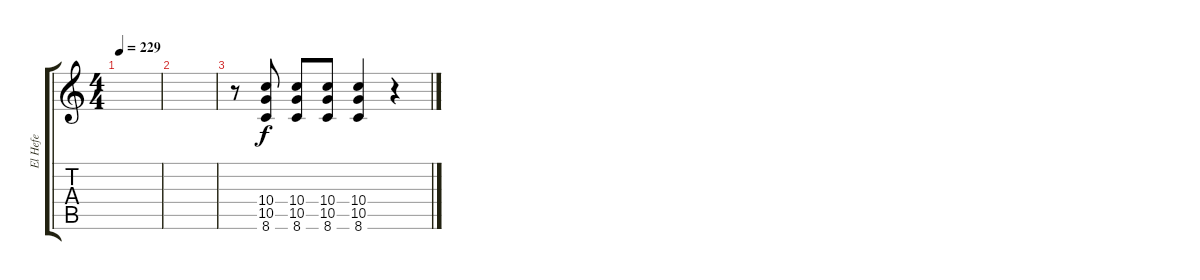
\track ("El Hefe" "El Hefe") {instrument distortionguitar}
\staff {score tabs}
\tuning (E4 B3 G3 D3 A2 E2) {hide}
\ts (4 4)
\tempo 229
\clef g2
\ks c
|
|
r.8 (10.4 10.5 8.6).8 (10.4 10.5 8.6).8 (10.4 10.5 8.6).8 (10.4 10.5 8.6).4 r.4
